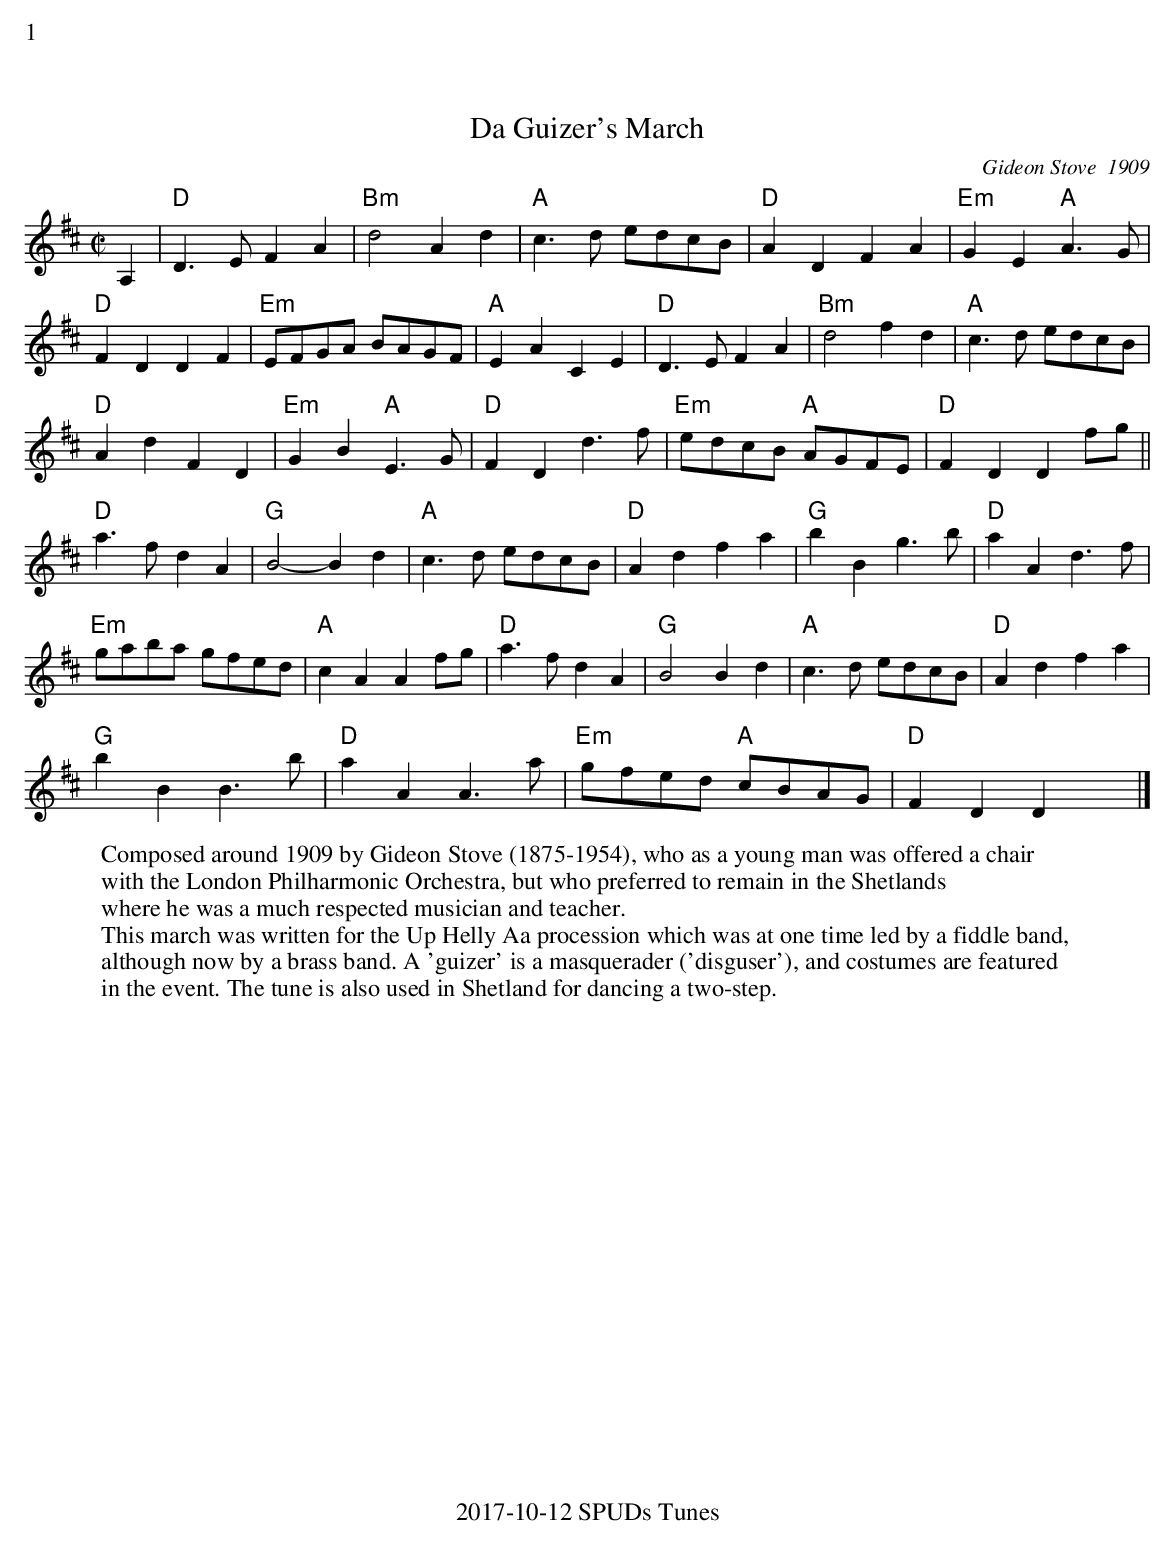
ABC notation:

X:1
%%text 1
T:Da Guizer's March
C:Gideon Stove  1909
L:1/8
M: C|
K:D
A,2 |"D" D3 E F2 A2 |"Bm" d4 A2 d2 |"A" c3 d edcB |"D" A2 D2 F2 A2 |"Em" G2 E2"A" A3 G |
"D" F2 D2 D2 F2 |"Em" EFGA BAGF |"A" E2 A2 C2 E2 |"D" D3 E F2 A2 |"Bm" d4 f2 d2 |"A" c3 d edcB |
"D" A2 d2 F2 D2 |"Em" G2 B2"A" E3 G |"D" F2 D2 d3 f |"Em" edcB"A" AGFE |"D" F2 D2 D2 fg ||
"D" a3 f d2 A2 |"G" B4-B2 d2 |"A" c3 d edcB |"D" A2 d2 f2 a2 |"G" b2 B2 g3 b |"D" a2 A2 d3 f |
"Em" gaba gfed |"A" c2 A2 A2 fg |"D" a3 f d2 A2 |"G" B4 B2 d2 |"A" c3 d edcB |"D" A2 d2 f2 a2 |
"G" b2 B2 B3 b |"D" a2 A2 A3 a |"Em" gfed"A" cBAG |"D" F2 D2 D2 x2 |]
W:Composed around 1909 by Gideon Stove (1875-1954), who as a young man was offered a chair
W:with the London Philharmonic Orchestra, but who preferred to remain in the Shetlands
W:where he was a much respected musician and teacher.
W:This march was written for the Up Helly Aa procession which was at one time led by a fiddle band,
W:although now by a brass band. A 'guizer' is a masquerader ('disguser'), and costumes are featured
W:in the event. The tune is also used in Shetland for dancing a two-step.
